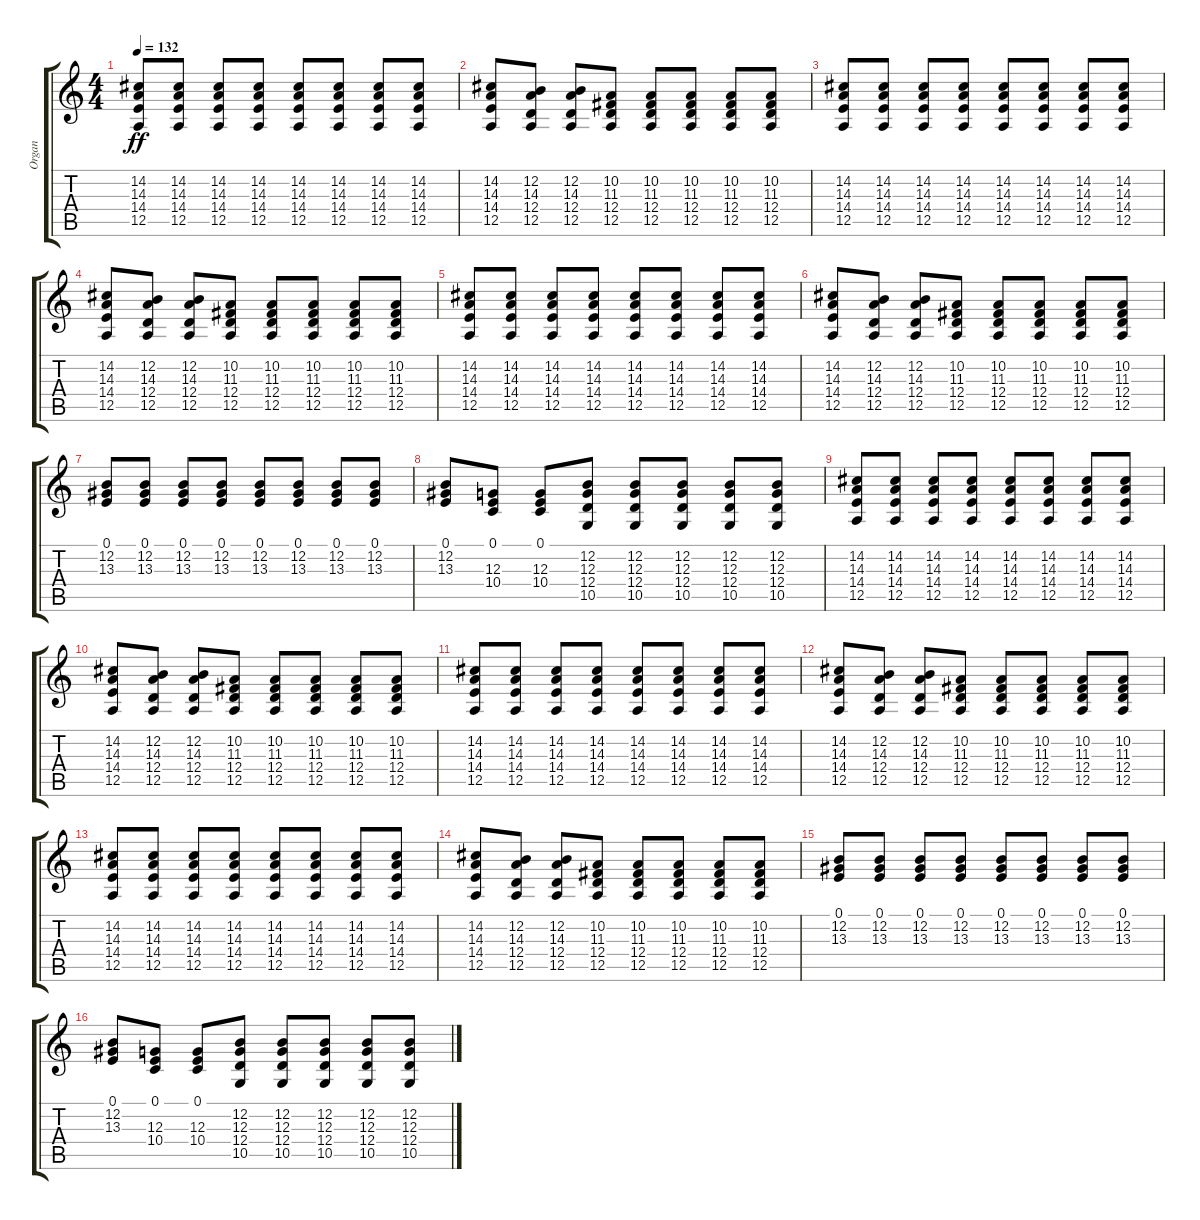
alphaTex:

\track ("Organ" "Organ") {instrument drawbarorgan}
\staff {score tabs}
\tuning (E4 B3 G3 D3 A2 E2) {hide}
\ts (4 4)
\tempo 132
\clef g2
\ks c
(14.2 14.3 14.4 12.5).8{dy ff} (14.2 14.3 14.4 12.5).8 (14.2 14.3 14.4 12.5).8 (14.2 14.3 14.4 12.5).8 (14.2 14.3 14.4 12.5).8 (14.2 14.3 14.4 12.5).8 (14.2 14.3 14.4 12.5).8 (14.2 14.3 14.4 12.5).8 |
(14.2 14.3 14.4 12.5).8 (12.2 14.3 12.4 12.5).8 (12.2 14.3 12.4 12.5).8 (10.2 11.3 12.4 12.5).8 (10.2 11.3 12.4 12.5).8 (10.2 11.3 12.4 12.5).8 (10.2 11.3 12.4 12.5).8 (10.2 11.3 12.4 12.5).8 |
(14.2 14.3 14.4 12.5).8 (14.2 14.3 14.4 12.5).8 (14.2 14.3 14.4 12.5).8 (14.2 14.3 14.4 12.5).8 (14.2 14.3 14.4 12.5).8 (14.2 14.3 14.4 12.5).8 (14.2 14.3 14.4 12.5).8 (14.2 14.3 14.4 12.5).8 |
(14.2 14.3 14.4 12.5).8 (12.2 14.3 12.4 12.5).8 (12.2 14.3 12.4 12.5).8 (10.2 11.3 12.4 12.5).8 (10.2 11.3 12.4 12.5).8 (10.2 11.3 12.4 12.5).8 (10.2 11.3 12.4 12.5).8 (10.2 11.3 12.4 12.5).8 |
(14.2 14.3 14.4 12.5).8 (14.2 14.3 14.4 12.5).8 (14.2 14.3 14.4 12.5).8 (14.2 14.3 14.4 12.5).8 (14.2 14.3 14.4 12.5).8 (14.2 14.3 14.4 12.5).8 (14.2 14.3 14.4 12.5).8 (14.2 14.3 14.4 12.5).8 |
(14.2 14.3 14.4 12.5).8 (12.2 14.3 12.4 12.5).8 (12.2 14.3 12.4 12.5).8 (10.2 11.3 12.4 12.5).8 (10.2 11.3 12.4 12.5).8 (10.2 11.3 12.4 12.5).8 (10.2 11.3 12.4 12.5).8 (10.2 11.3 12.4 12.5).8 |
(0.1 12.2 13.3).8 (0.1 12.2 13.3).8 (0.1 12.2 13.3).8 (0.1 12.2 13.3).8 (0.1 12.2 13.3).8 (0.1 12.2 13.3).8 (0.1 12.2 13.3).8 (0.1 12.2 13.3).8 |
(0.1 12.2 13.3).8 (0.1 12.3 10.4).8 (0.1 12.3 10.4).8 (12.2 12.3 12.4 10.5).8 (12.2 12.3 12.4 10.5).8 (12.2 12.3 12.4 10.5).8 (12.2 12.3 12.4 10.5).8 (12.2 12.3 12.4 10.5).8 |
(14.2 14.3 14.4 12.5).8 (14.2 14.3 14.4 12.5).8 (14.2 14.3 14.4 12.5).8 (14.2 14.3 14.4 12.5).8 (14.2 14.3 14.4 12.5).8 (14.2 14.3 14.4 12.5).8 (14.2 14.3 14.4 12.5).8 (14.2 14.3 14.4 12.5).8 |
(14.2 14.3 14.4 12.5).8 (12.2 14.3 12.4 12.5).8 (12.2 14.3 12.4 12.5).8 (10.2 11.3 12.4 12.5).8 (10.2 11.3 12.4 12.5).8 (10.2 11.3 12.4 12.5).8 (10.2 11.3 12.4 12.5).8 (10.2 11.3 12.4 12.5).8 |
(14.2 14.3 14.4 12.5).8 (14.2 14.3 14.4 12.5).8 (14.2 14.3 14.4 12.5).8 (14.2 14.3 14.4 12.5).8 (14.2 14.3 14.4 12.5).8 (14.2 14.3 14.4 12.5).8 (14.2 14.3 14.4 12.5).8 (14.2 14.3 14.4 12.5).8 |
(14.2 14.3 14.4 12.5).8 (12.2 14.3 12.4 12.5).8 (12.2 14.3 12.4 12.5).8 (10.2 11.3 12.4 12.5).8 (10.2 11.3 12.4 12.5).8 (10.2 11.3 12.4 12.5).8 (10.2 11.3 12.4 12.5).8 (10.2 11.3 12.4 12.5).8 |
(14.2 14.3 14.4 12.5).8 (14.2 14.3 14.4 12.5).8 (14.2 14.3 14.4 12.5).8 (14.2 14.3 14.4 12.5).8 (14.2 14.3 14.4 12.5).8 (14.2 14.3 14.4 12.5).8 (14.2 14.3 14.4 12.5).8 (14.2 14.3 14.4 12.5).8 |
(14.2 14.3 14.4 12.5).8 (12.2 14.3 12.4 12.5).8 (12.2 14.3 12.4 12.5).8 (10.2 11.3 12.4 12.5).8 (10.2 11.3 12.4 12.5).8 (10.2 11.3 12.4 12.5).8 (10.2 11.3 12.4 12.5).8 (10.2 11.3 12.4 12.5).8 |
(0.1 12.2 13.3).8 (0.1 12.2 13.3).8 (0.1 12.2 13.3).8 (0.1 12.2 13.3).8 (0.1 12.2 13.3).8 (0.1 12.2 13.3).8 (0.1 12.2 13.3).8 (0.1 12.2 13.3).8 |
(0.1 12.2 13.3).8 (0.1 12.3 10.4).8 (0.1 12.3 10.4).8 (12.2 12.3 12.4 10.5).8 (12.2 12.3 12.4 10.5).8 (12.2 12.3 12.4 10.5).8 (12.2 12.3 12.4 10.5).8 (12.2 12.3 12.4 10.5).8
